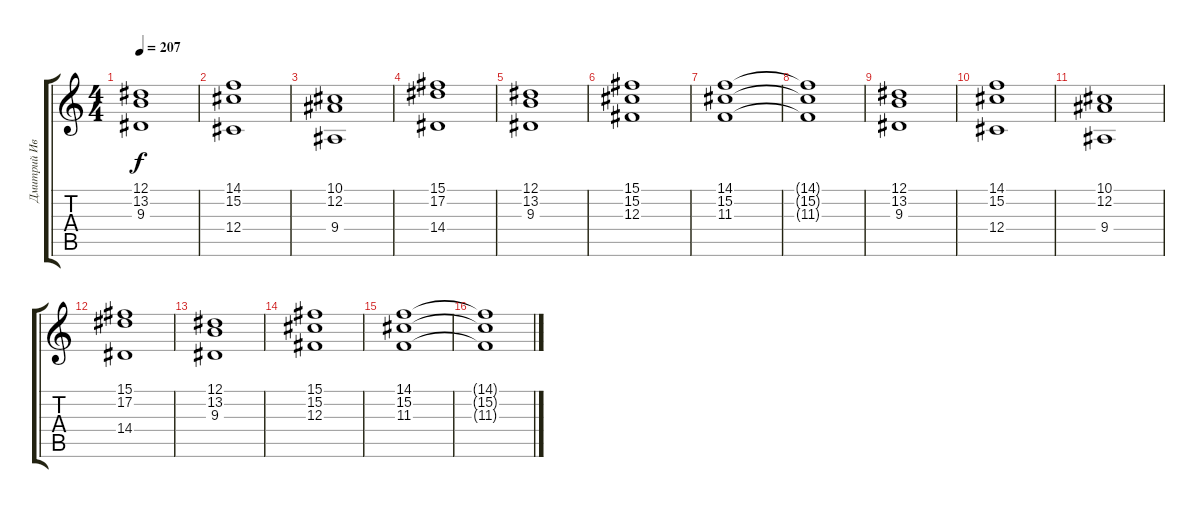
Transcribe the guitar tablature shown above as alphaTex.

\track ("Дмитрий Иванов" "Дмитрий Ив") {instrument frenchhorn}
\staff {score tabs}
\tuning (Eb4 Bb3 Gb3 Db3 Ab2 Eb2) {hide}
\ts (4 4)
\tempo 207
\clef g2
\ks c
(12.1 13.2 9.3).1{dy f} |
(14.1 15.2 12.4).1 |
(10.1 12.2 9.4).1 |
(15.1 17.2 14.4).1 |
(12.1 13.2 9.3).1 |
(15.1 15.2 12.3).1 |
(14.1 15.2 11.3).1 |
(14.1{t} 15.2{t} 11.3{t}).1 |
(12.1 13.2 9.3).1 |
(14.1 15.2 12.4).1 |
(10.1 12.2 9.4).1 |
(15.1 17.2 14.4).1 |
(12.1 13.2 9.3).1 |
(15.1 15.2 12.3).1 |
(14.1 15.2 11.3).1 |
(14.1{t} 15.2{t} 11.3{t}).1
